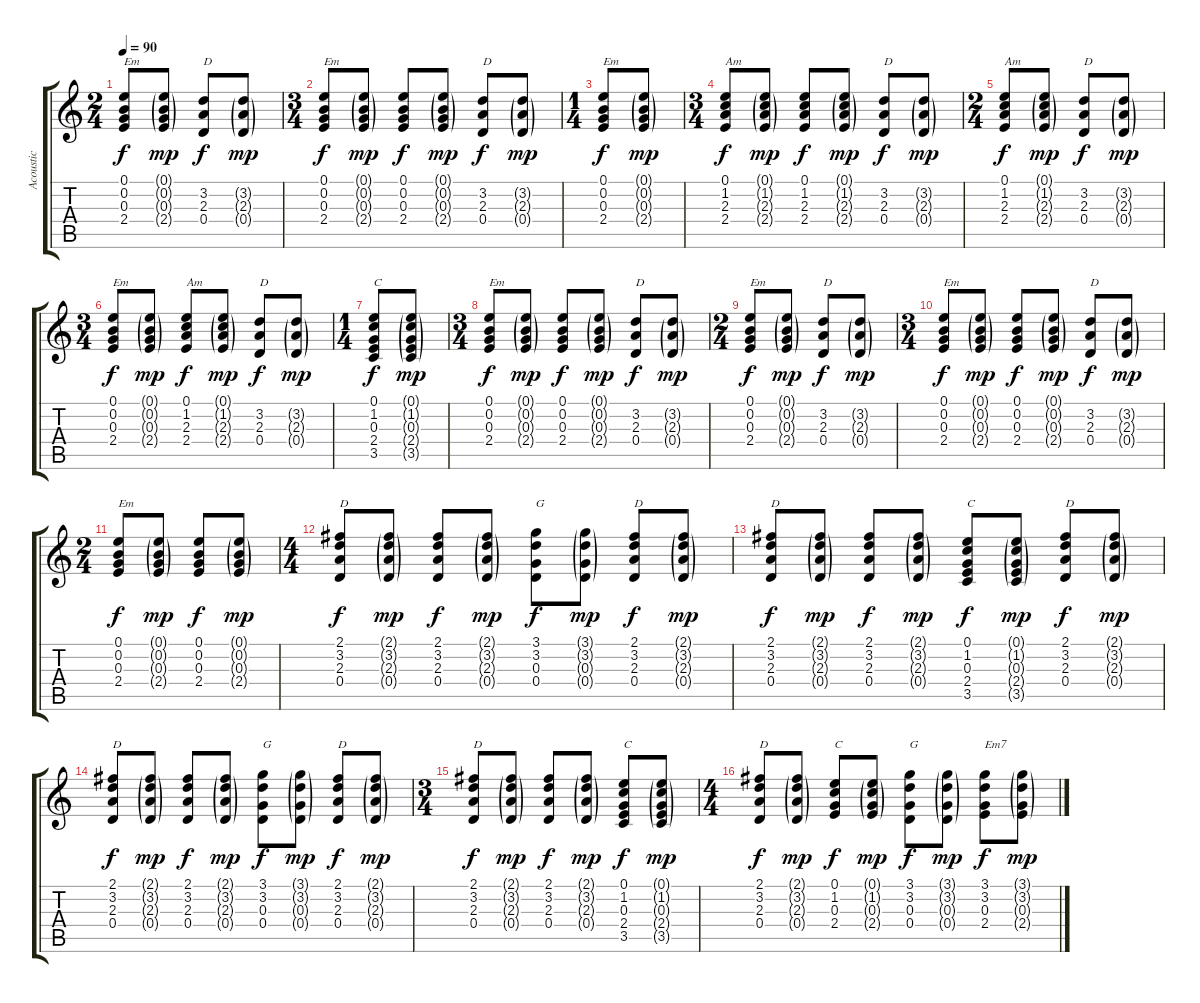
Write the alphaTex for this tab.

\track ("Acoustic" "Acoustic") {instrument acousticguitarsteel}
\staff {score tabs}
\tuning (E4 B3 G3 D3 A2 E2) {hide}
\ts (2 4)
\tempo 90
\clef g2
\ks c
(0.1 0.2 0.3 2.4).8{txt "Em" dy f} (0.1{g} 0.2{g} 0.3{g} 2.4{g}).8{dy mp} (3.2 2.3 0.4).8{txt "D" dy f} (3.2{g} 2.3{g} 0.4{g}).8{dy mp} |
\ts (3 4)
(0.1 0.2 0.3 2.4).8{txt "Em" dy f} (0.1{g} 0.2{g} 0.3{g} 2.4{g}).8{dy mp} (0.1 0.2 0.3 2.4).8{dy f} (0.1{g} 0.2{g} 0.3{g} 2.4{g}).8{dy mp} (3.2 2.3 0.4).8{txt "D" dy f} (3.2{g} 2.3{g} 0.4{g}).8{dy mp} |
\ts (1 4)
(0.1 0.2 0.3 2.4).8{txt "Em" dy f} (0.1{g} 0.2{g} 0.3{g} 2.4{g}).8{dy mp} |
\ts (3 4)
(0.1 1.2 2.3 2.4).8{txt "Am" dy f} (0.1{g} 1.2{g} 2.3{g} 2.4{g}).8{dy mp} (0.1 1.2 2.3 2.4).8{dy f} (0.1{g} 1.2{g} 2.3{g} 2.4{g}).8{dy mp} (3.2 2.3 0.4).8{txt "D" dy f} (3.2{g} 2.3{g} 0.4{g}).8{dy mp} |
\ts (2 4)
(0.1 1.2 2.3 2.4).8{txt "Am" dy f} (0.1{g} 1.2{g} 2.3{g} 2.4{g}).8{dy mp} (3.2 2.3 0.4).8{txt "D" dy f} (3.2{g} 2.3{g} 0.4{g}).8{dy mp} |
\ts (3 4)
(0.1 0.2 0.3 2.4).8{txt "Em" dy f} (0.1{g} 0.2{g} 0.3{g} 2.4{g}).8{dy mp} (0.1 1.2 2.3 2.4).8{txt "Am" dy f} (0.1{g} 1.2{g} 2.3{g} 2.4{g}).8{dy mp} (3.2 2.3 0.4).8{txt "D" dy f} (3.2{g} 2.3{g} 0.4{g}).8{dy mp} |
\ts (1 4)
(0.1 1.2 0.3 2.4 3.5).8{txt "C" dy f} (0.1{g} 1.2{g} 0.3{g} 2.4{g} 3.5{g}).8{dy mp} |
\ts (3 4)
(0.1 0.2 0.3 2.4).8{txt "Em" dy f} (0.1{g} 0.2{g} 0.3{g} 2.4{g}).8{dy mp} (0.1 0.2 0.3 2.4).8{dy f} (0.1{g} 0.2{g} 0.3{g} 2.4{g}).8{dy mp} (3.2 2.3 0.4).8{txt "D" dy f} (3.2{g} 2.3{g} 0.4{g}).8{dy mp} |
\ts (2 4)
(0.1 0.2 0.3 2.4).8{txt "Em" dy f} (0.1{g} 0.2{g} 0.3{g} 2.4{g}).8{dy mp} (3.2 2.3 0.4).8{txt "D" dy f} (3.2{g} 2.3{g} 0.4{g}).8{dy mp} |
\ts (3 4)
(0.1 0.2 0.3 2.4).8{txt "Em" dy f} (0.1{g} 0.2{g} 0.3{g} 2.4{g}).8{dy mp} (0.1 0.2 0.3 2.4).8{dy f} (0.1{g} 0.2{g} 0.3{g} 2.4{g}).8{dy mp} (3.2 2.3 0.4).8{txt "D" dy f} (3.2{g} 2.3{g} 0.4{g}).8{dy mp} |
\ts (2 4)
(0.1 0.2 0.3 2.4).8{txt "Em" dy f} (0.1{g} 0.2{g} 0.3{g} 2.4{g}).8{dy mp} (0.1 0.2 0.3 2.4).8{dy f} (0.1{g} 0.2{g} 0.3{g} 2.4{g}).8{dy mp} |
\ts (4 4)
(2.1 3.2 2.3 0.4).8{txt "D" dy f} (2.1{g} 3.2{g} 2.3{g} 0.4{g}).8{dy mp} (2.1 3.2 2.3 0.4).8{dy f} (2.1{g} 3.2{g} 2.3{g} 0.4{g}).8{dy mp} (3.1 3.2 0.3 0.4).8{txt "G" dy f} (3.1{g} 3.2{g} 0.3{g} 0.4{g}).8{dy mp} (2.1 3.2 2.3 0.4).8{txt "D" dy f} (2.1{g} 3.2{g} 2.3{g} 0.4{g}).8{dy mp} |
(2.1 3.2 2.3 0.4).8{txt "D" dy f} (2.1{g} 3.2{g} 2.3{g} 0.4{g}).8{dy mp} (2.1 3.2 2.3 0.4).8{dy f} (2.1{g} 3.2{g} 2.3{g} 0.4{g}).8{dy mp} (0.1 1.2 0.3 2.4 3.5).8{txt "C" dy f} (0.1{g} 1.2{g} 0.3{g} 2.4{g} 3.5{g}).8{dy mp} (2.1 3.2 2.3 0.4).8{txt "D" dy f} (2.1{g} 3.2{g} 2.3{g} 0.4{g}).8{dy mp} |
(2.1 3.2 2.3 0.4).8{txt "D" dy f} (2.1{g} 3.2{g} 2.3{g} 0.4{g}).8{dy mp} (2.1 3.2 2.3 0.4).8{dy f} (2.1{g} 3.2{g} 2.3{g} 0.4{g}).8{dy mp} (3.1 3.2 0.3 0.4).8{txt "G" dy f} (3.1{g} 3.2{g} 0.3{g} 0.4{g}).8{dy mp} (2.1 3.2 2.3 0.4).8{txt "D" dy f} (2.1{g} 3.2{g} 2.3{g} 0.4{g}).8{dy mp} |
\ts (3 4)
(2.1 3.2 2.3 0.4).8{txt "D" dy f} (2.1{g} 3.2{g} 2.3{g} 0.4{g}).8{dy mp} (2.1 3.2 2.3 0.4).8{dy f} (2.1{g} 3.2{g} 2.3{g} 0.4{g}).8{dy mp} (0.1 1.2 0.3 2.4 3.5).8{txt "C" dy f} (0.1{g} 1.2{g} 0.3{g} 2.4{g} 3.5{g}).8{dy mp} |
\ts (4 4)
(2.1 3.2 2.3 0.4).8{txt "D" dy f} (2.1{g} 3.2{g} 2.3{g} 0.4{g}).8{dy mp} (0.1 1.2 0.3 2.4).8{txt "C" dy f} (0.1{g} 1.2{g} 0.3{g} 2.4{g}).8{dy mp} (3.1 3.2 0.3 0.4).8{txt "G" dy f} (3.1{g} 3.2{g} 0.3{g} 0.4{g}).8{dy mp} (3.1 3.2 0.3 2.4).8{txt "Em7" dy f} (3.1{g} 3.2{g} 0.3{g} 2.4{g}).8{dy mp}
